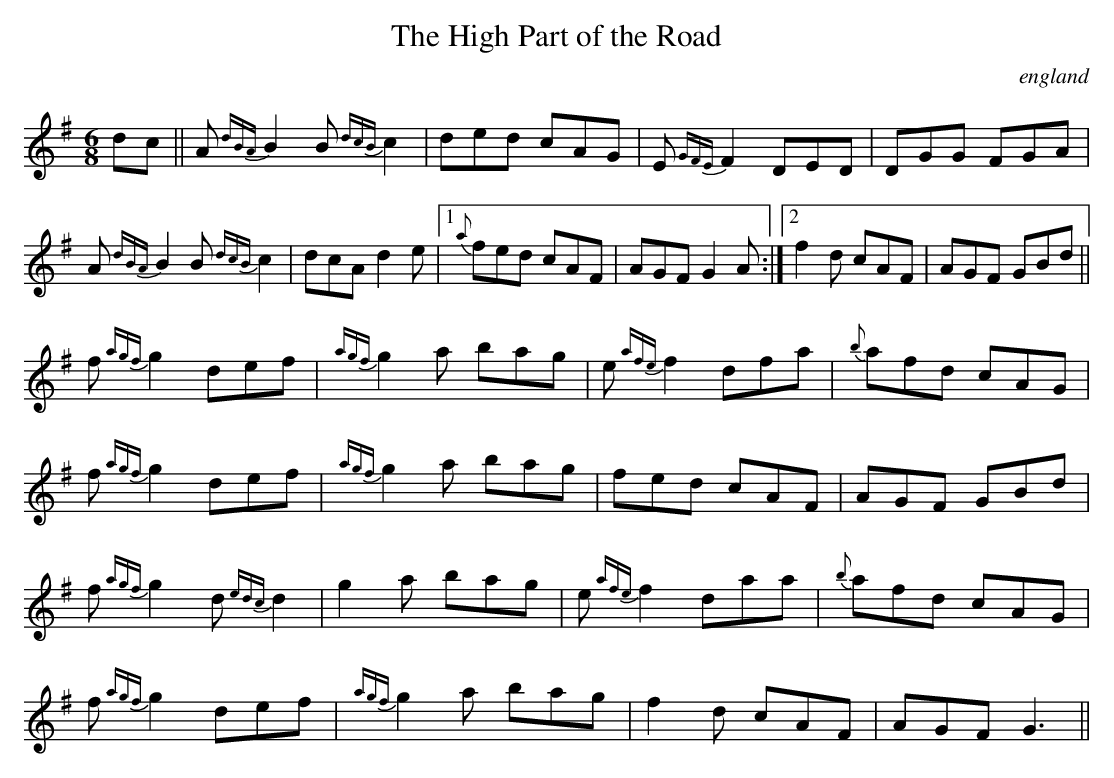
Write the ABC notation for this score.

X:1
T:High Part of the Road, The
O:england
M:6/8
L:1/8
K:G
dc||A{dBA}B2 B{dcB}c2|ded cAG|E{GFE}F2 DED|DGG FGA|
A{dBA}B2 B{dcB}c2|dcA d2e|1 {a}fed cAF|AGF G2A:|2 f2d cAF|AGF GBd||
f{agf}g2 def|{agf}g2a bag|e{afe}f2 dfa|{b}afd cAG|
f{agf}g2 def|{agf}g2a bag|fed cAF|AGF GBd|
f{agf}g2 d{edc}d2|g2a bag|e{afe}f2 daa|{b}afd cAG|
f{agf}g2 def|{agf}g2a bag|f2d cAF|AGF G3||
